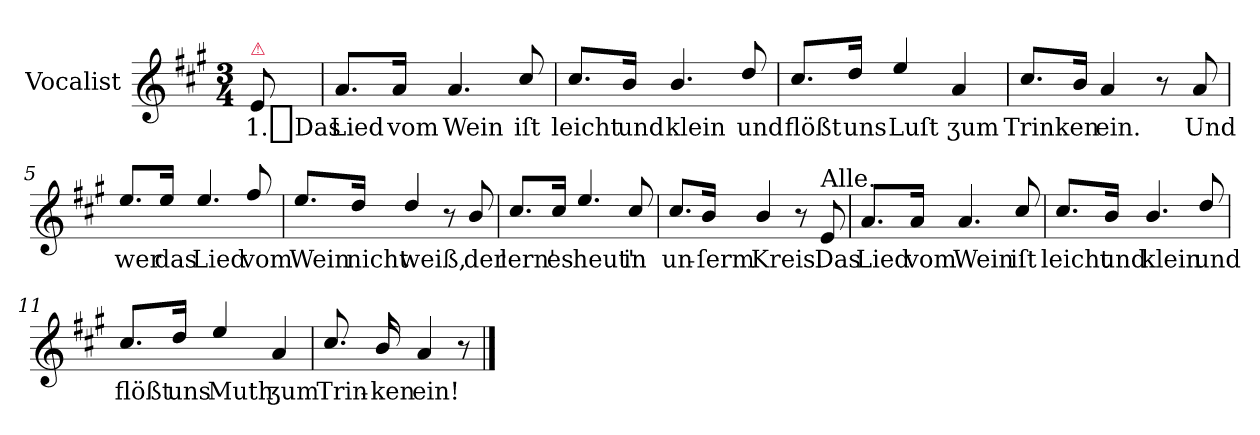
**kern	**text
*part1	*part1
*staff1	*staff1
*I"Vocalist	*
*clefG2	*
*k[f#c#g#]	*
*A:	*
*M3/4	*
=	=
!LO:TX:a:color=crimson:t=⚠	!
8e	1._Das
=1	=1
8.a/L	Lied
16a/Jk	vom
4.a	Wein
8cc#/	iſt
=2	=2
8.cc#/L	leicht
16b/Jk	und
4.b/	klein
8dd/	und
=3	=3
8.cc#/L	flößt
16dd/Jk	uns
4ee/	Luſt
4a	ʒum
=4	=4
8.cc#/L	Trinken
16b/Jk	.
4a	ein.
8r	.
8a	Und
=5	=5
8.ee/L	wer
16ee/Jk	das
4.ee/	Lied
8ff#/	vom
=6	=6
8.ee/L	Wein
16dd/Jk	nicht
4dd/	weiß,
8r	.
8b/	der
=7	=7
8.cc#/L	lern'
16cc#/Jk	es
4.ee/	heut'
8cc#/	in
=8	=8
8.cc#/L	un-
16b/Jk	-ſerm
4b/	Kreis.
8r	.
!LO:TX:a:t=Alle.	!
8e	Das
=9	=9
8.a/L	Lied
16a/Jk	vom
4.a	Wein
8cc#/	iſt
=10	=10
8.cc#/L	leicht
16b/Jk	und
4.b/	klein
8dd/	und
=11	=11
8.cc#/L	flößt
16dd/Jk	uns
4ee/	Muth
4a	ʒum
=12	=12
8.cc#/	Trin-
16b/	-ken
4a	ein!
8r	.
==	==
*-	*-
